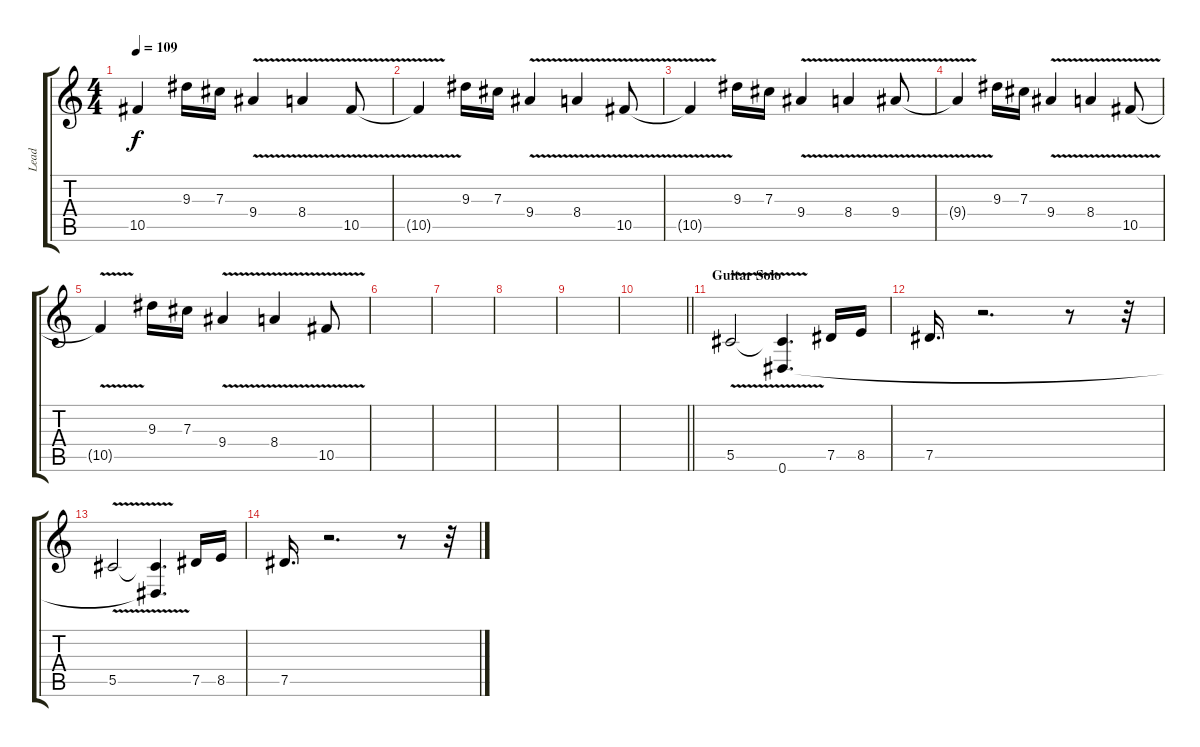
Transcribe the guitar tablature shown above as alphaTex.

\track ("Lead" "Lead") {instrument distortionguitar}
\staff {score tabs}
\tuning (Eb4 Bb3 Gb3 Db3 Ab2 Eb2) {hide}
\ts (4 4)
\tempo 109
\clef g2
\ks c
10.5{t}.4{dy f} 9.3.16 7.3.16 9.4{v}.4 8.4{v}.4 10.5{v}.8 |
10.5{t}.4 9.3.16 7.3.16 9.4{v}.4 8.4{v}.4 10.5{v}.8 |
10.5{t}.4 9.3.16 7.3.16 9.4{v}.4 8.4{v}.4 9.4{v}.8 |
9.4{t}.4 9.3.16 7.3.16 9.4{v}.4 8.4{v}.4 10.5{v}.8 |
10.5{t}.4 9.3.16 7.3.16 9.4{v}.4 8.4{v}.4 10.5{v}.8 |
|
|
|
|
\barLineRight lightlight
|
\section ("" "Guitar Solo")
5.5{v}.2 (5.5{t} 0.6).4{d} 7.5.16 8.5.16 |
7.5.16{d} r.2{d} r.8 r.32 |
5.5{v}.2 (5.5{t} 0.6{t}).4{d} 7.5.16 8.5.16 |
7.5.16{d} r.2{d} r.8 r.32
